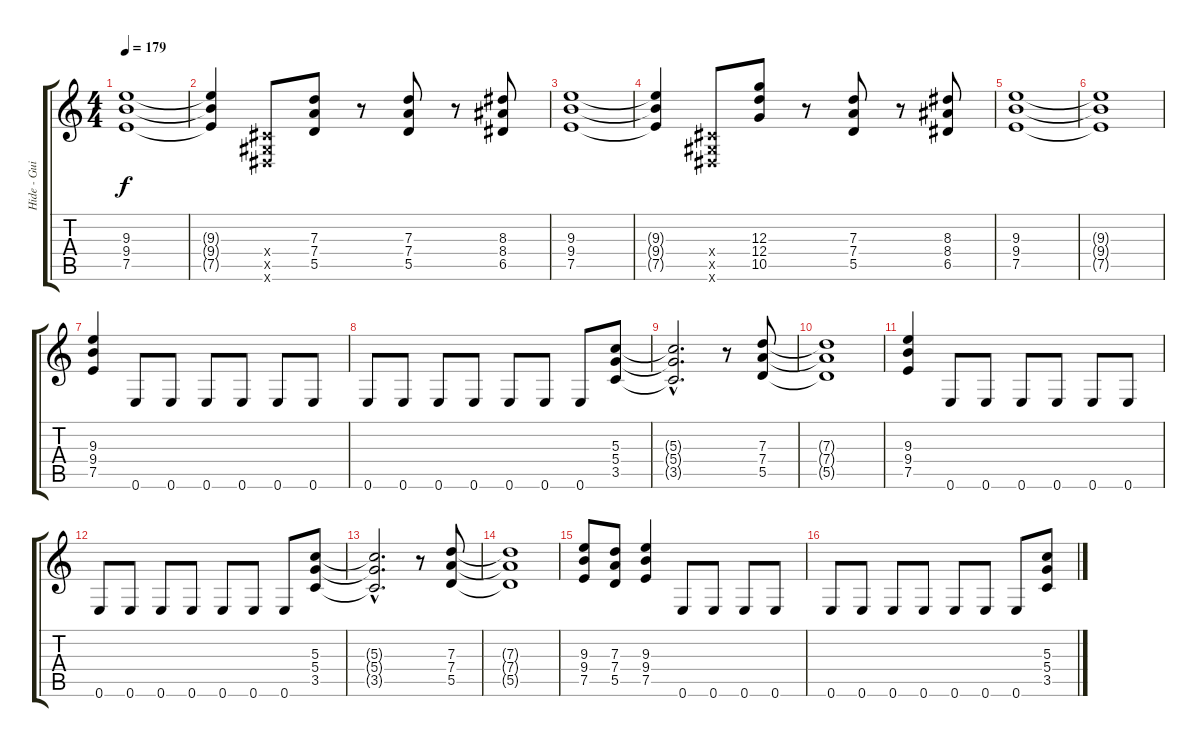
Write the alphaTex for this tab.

\track ("Hide - Guitar" "Hide - Gui") {instrument distortionguitar}
\staff {score tabs}
\tuning (E4 B3 G3 D3 A2 E2) {hide}
\ts (4 4)
\tempo 179
\clef g2
\ks c
(9.3 9.4 7.5).1{dy f} |
(9.3{t} 9.4{t} 7.5{t}).4 (-1.4{x} -1.5{x} -1.6{x}).8 (7.3 7.4 5.5).8 r.8 (7.3 7.4 5.5).8 r.8 (8.3 8.4 6.5).8 |
(9.3 9.4 7.5).1 |
(9.3{t} 9.4{t} 7.5{t}).4 (-1.4{x} -1.5{x} -1.6{x}).8 (12.3 12.4 10.5).8 r.8 (7.3 7.4 5.5).8 r.8 (8.3 8.4 6.5).8 |
(9.3 9.4 7.5).1 |
(9.3{t} 9.4{t} 7.5{t}).1 |
(9.3 9.4 7.5).4 0.6.8 0.6.8 0.6.8 0.6.8 0.6.8 0.6.8 |
0.6.8 0.6.8 0.6.8 0.6.8 0.6.8 0.6.8 0.6.8 (5.3 5.4 3.5).8 |
(5.3{hac t} 5.4{hac t} 3.5{hac t}).2{d} r.8 (7.3 7.4 5.5).8 |
(7.3{t} 7.4{t} 5.5{t}).1 |
(9.3 9.4 7.5).4 0.6.8 0.6.8 0.6.8 0.6.8 0.6.8 0.6.8 |
0.6.8 0.6.8 0.6.8 0.6.8 0.6.8 0.6.8 0.6.8 (5.3 5.4 3.5).8 |
(5.3{hac t} 5.4{hac t} 3.5{hac t}).2{d} r.8 (7.3 7.4 5.5).8 |
(7.3{t} 7.4{t} 5.5{t}).1 |
(9.3 9.4 7.5).8 (7.3 7.4 5.5).8 (9.3 9.4 7.5).4 0.6.8 0.6.8 0.6.8 0.6.8 |
0.6.8 0.6.8 0.6.8 0.6.8 0.6.8 0.6.8 0.6.8 (5.3 5.4 3.5).8
